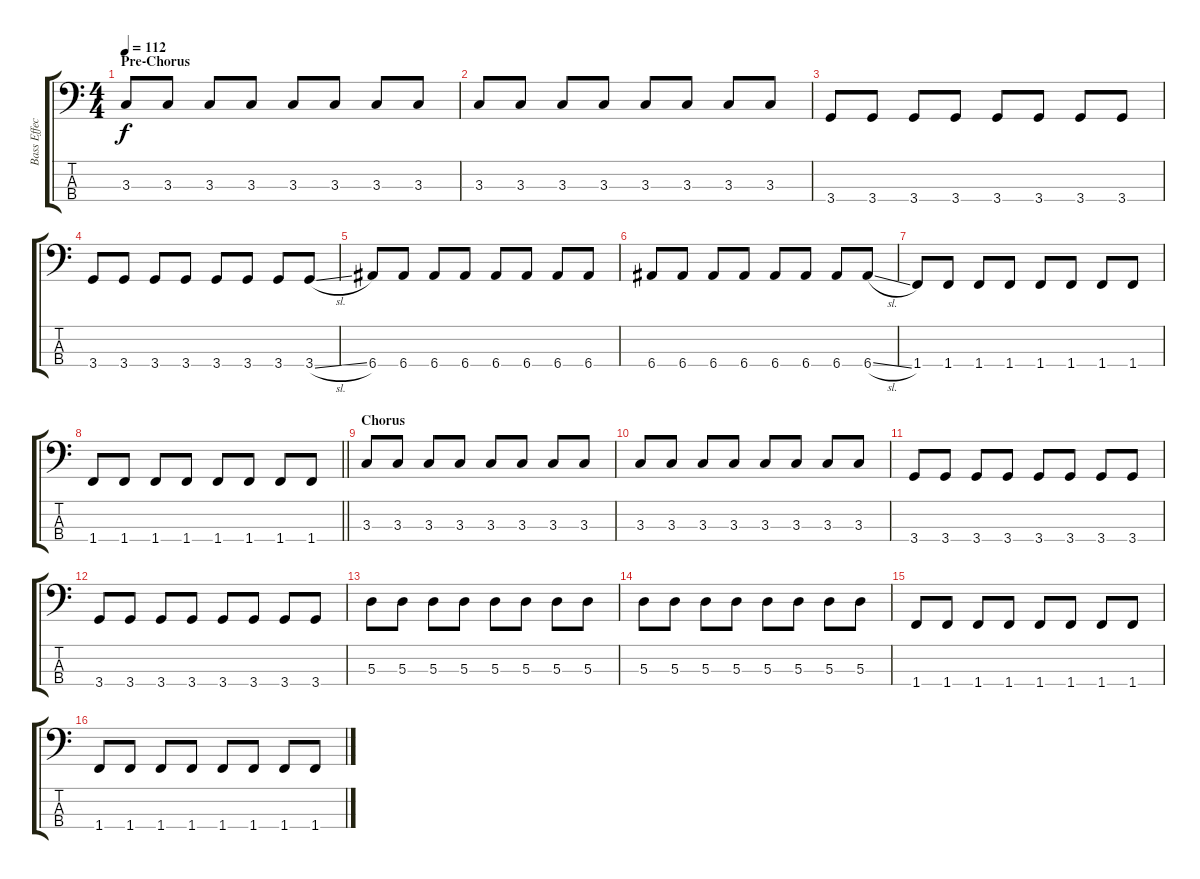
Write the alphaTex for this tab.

\track ("Bass Effect" "Bass Effec") {instrument overdrivenguitar}
\staff {score tabs}
\tuning (G2 D2 A1 E1) {hide}
\ts (4 4)
\section ("" "Pre-Chorus")
\tempo 112
\clef f4
\ks c
3.3.8{dy f} 3.3.8 3.3.8 3.3.8 3.3.8 3.3.8 3.3.8 3.3.8 |
3.3.8 3.3.8 3.3.8 3.3.8 3.3.8 3.3.8 3.3.8 3.3.8 |
3.4.8 3.4.8 3.4.8 3.4.8 3.4.8 3.4.8 3.4.8 3.4.8 |
3.4.8 3.4.8 3.4.8 3.4.8 3.4.8 3.4.8 3.4.8 3.4{sl}.8 |
6.4.8 6.4.8 6.4.8 6.4.8 6.4.8 6.4.8 6.4.8 6.4.8 |
6.4.8 6.4.8 6.4.8 6.4.8 6.4.8 6.4.8 6.4.8 6.4{sl}.8 |
1.4.8 1.4.8 1.4.8 1.4.8 1.4.8 1.4.8 1.4.8 1.4.8 |
\barLineRight lightlight
1.4.8 1.4.8 1.4.8 1.4.8 1.4.8 1.4.8 1.4.8 1.4.8 |
\section ("" "Chorus")
3.3.8 3.3.8 3.3.8 3.3.8 3.3.8 3.3.8 3.3.8 3.3.8 |
3.3.8 3.3.8 3.3.8 3.3.8 3.3.8 3.3.8 3.3.8 3.3.8 |
3.4.8 3.4.8 3.4.8 3.4.8 3.4.8 3.4.8 3.4.8 3.4.8 |
3.4.8 3.4.8 3.4.8 3.4.8 3.4.8 3.4.8 3.4.8 3.4.8 |
5.3.8 5.3.8 5.3.8 5.3.8 5.3.8 5.3.8 5.3.8 5.3.8 |
5.3.8 5.3.8 5.3.8 5.3.8 5.3.8 5.3.8 5.3.8 5.3.8 |
1.4.8 1.4.8 1.4.8 1.4.8 1.4.8 1.4.8 1.4.8 1.4.8 |
1.4.8 1.4.8 1.4.8 1.4.8 1.4.8 1.4.8 1.4.8 1.4.8
